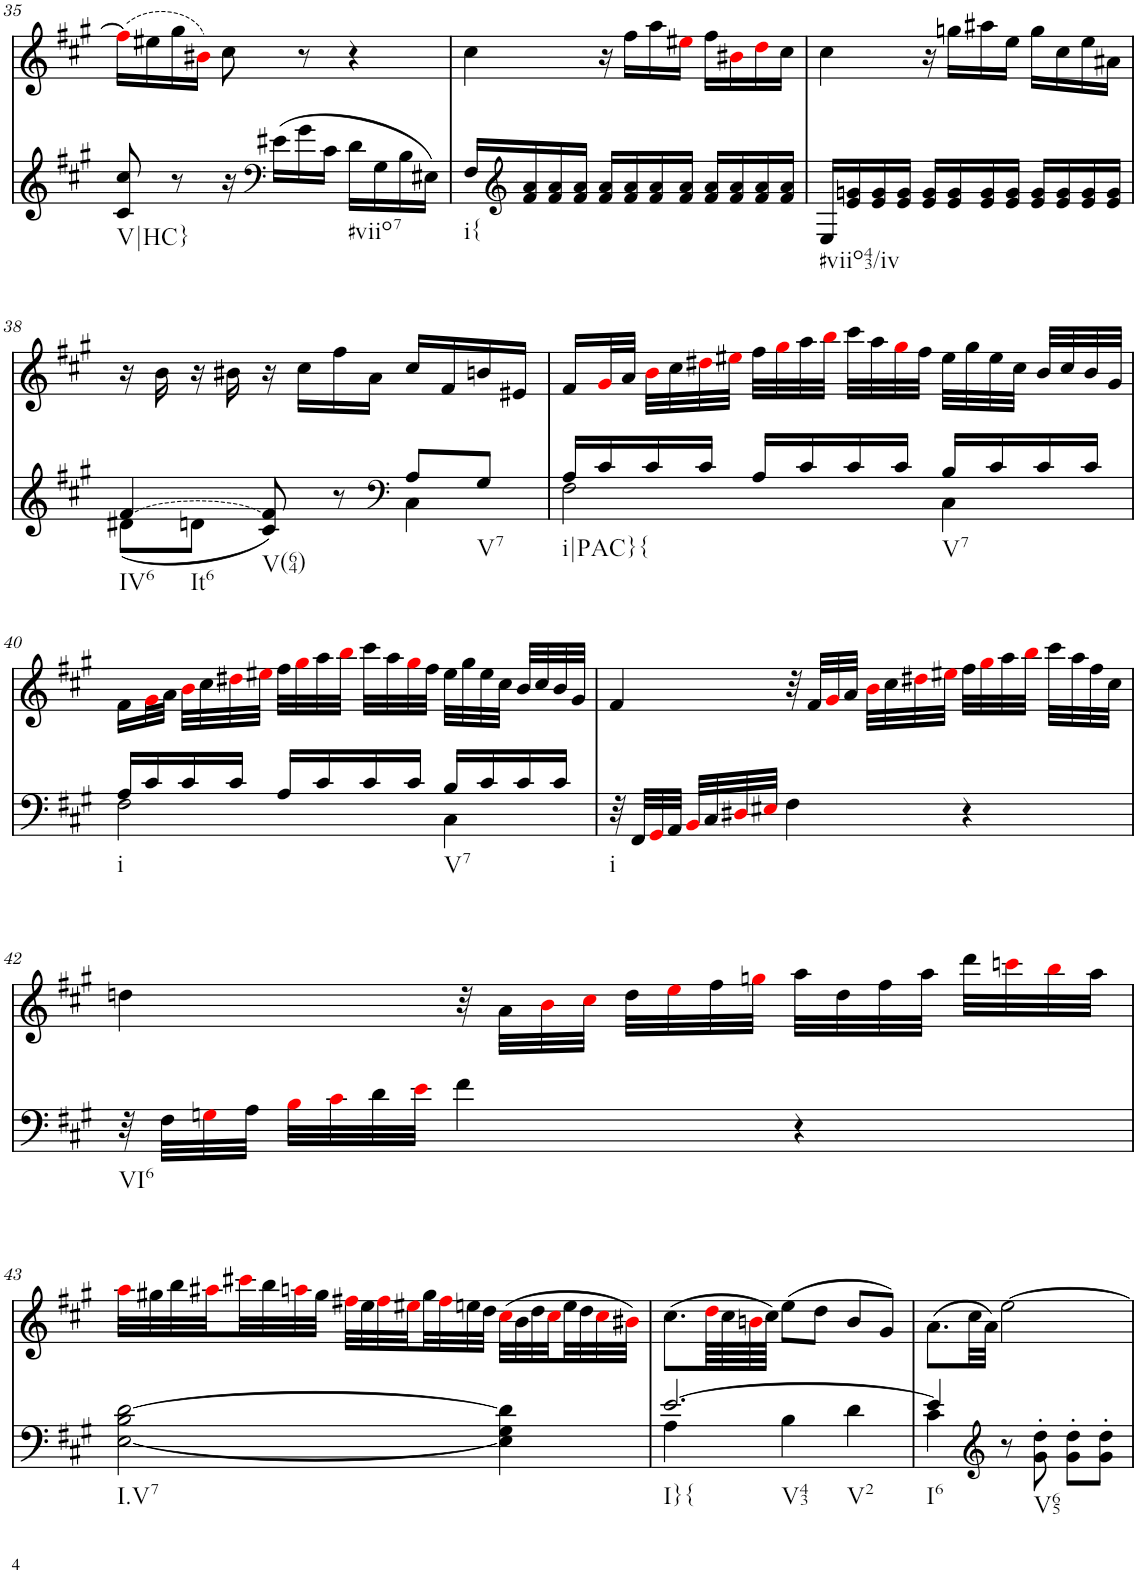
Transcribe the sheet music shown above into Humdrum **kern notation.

**kern	**kern
*part2	*part1
*staff2	*staff1
*I"Piano, unbenannt	*I"Piano, unbenannt
*I'Pno	*I'Pno
!!LO:PB:g=z
*clefG2	*clefG2
*k[f#c#g#]	*k[f#c#g#]
*M3/4	*M3/4
=35	=35
!LO:TX:b:t=V|HC}	!
8c#/ 8cc#/	(16ff#i\LL]
.	16ee#X\
8r	16gg#\
.	16b#Xi\JJ)
16r	8cc#\
*clefF4	*
(16e#X\LL	.
16g#\	8r
16c#\JJ	.
!LO:TX:b:t=#viio7	!
16d\LL	4r
16G#\	.
16B\	.
16E#X\JJ)	.
=36	=36
!LO:TX:b:t=i{	!
16F#/LL	4cc#\
*clefG2	*
16f#/ 16a/	.
16f#/ 16a/	.
16f#/ 16a/JJ	.
16f#/ 16a/LL	16r
16f#/ 16a/	16ff#\LL
16f#/ 16a/	16aa\
16f#/ 16a/JJ	16ee#Xi\JJ
16f#/ 16a/LL	16ff#\LL
16f#/ 16a/	16b#Xi\
16f#/ 16a/	16ddi\
16f#/ 16a/JJ	16cc#\JJ
=37	=37
!LO:TX:b:t=#viio43/iv	!
16E/LL	4cc#\
16e/ 16gn/	.
16e/ 16g/	.
16e/ 16g/JJ	.
16e/ 16g/LL	16r
16e/ 16g/	16ggn\LL
16e/ 16g/	16aa#X\
16e/ 16g/JJ	16ee\JJ
16e/ 16g/LL	16gg\LL
16e/ 16g/	16cc#\
16e/ 16g/	16ee\
16e/ 16g/JJ	16a#X\JJ
!!LO:LB:g=z
=38	=38
!LO:TX:b:t=IV6	!
!LO:TX:b:t=It6	!
!LO:T:dash	!
*^	*
[4f#/	8d#X\L	16r
.	.	16b\
.	8dn\J	16r
.	.	16b#X\
!LO:TX:b:t=V(64)	!	!
(8c#/ 8f#/]	4ryy	16r
.	.	16cc#\LL
8r	.	16ff#\
.	.	16a\JJ
*clefF4	*	*
8A/L	4C#\	16cc#/LL
.	.	16f#/
!LO:TX:b:t=V7	!	!
8G#/J	.	16bn/
.	.	16e#X/JJ
=39	=39	=39
!LO:TX:b:t=i|PAC}{	!	!
16A/LL	2F#\	16f#/LL
16c#/	.	32g#i/L
.	.	32a/JJJ
16c#/	.	32bi\LLL
.	.	32cc#\
16c#/JJ	.	32dd#Xi\
.	.	32ee#Xi\JJJ
16A/LL	.	32ff#\LLL
.	.	32gg#i\
16c#/	.	32aa\
.	.	32bbi\JJJ
16c#/	.	32ccc#\LLL
.	.	32aa\
16c#/JJ	.	32gg#i\
.	.	32ff#\JJJ
!LO:TX:b:t=V7	!	!
16B/LL	4C#\	32ee#\LLL
.	.	32gg#\
16c#/	.	32ee#\
.	.	32cc#\JJJ
16c#/	.	32b/LLL
.	.	32cc#/
16c#/JJ	.	32b/
.	.	32g#/JJJ
!!LO:LB:g=z
=40	=40	=40
!LO:TX:b:t=i	!	!
16A/LL	2F#\	16f#\LL
16c#/	.	32g#i\L
.	.	32a\JJJ
16c#/	.	32bi\LLL
.	.	32cc#\
16c#/JJ	.	32dd#Xi\
.	.	32ee#Xi\JJJ
16A/LL	.	32ff#\LLL
.	.	32gg#i\
16c#/	.	32aa\
.	.	32bbi\JJJ
16c#/	.	32ccc#\LLL
.	.	32aa\
16c#/JJ	.	32gg#i\
.	.	32ff#\JJJ
!LO:TX:b:t=V7	!	!
16B/LL	4C#\	32ee#\LLL
.	.	32gg#\
16c#/	.	32ee#\
.	.	32cc#\JJJ
16c#/	.	32b/LLL
.	.	32cc#/
16c#/JJ	.	32b/
.	.	32g#/JJJ
*v	*v	*
=41	=41
!LO:TX:b:t=i	!
32r	4f#/
32FF#/LLL	.
32GG#i/	.
32AA/JJJ	.
32BBi/LLL	.
32C#/	.
32D#Xi/	.
32E#Xi/JJJ	.
4F#\	32r
.	32f#/LLL
.	32g#i/
.	32a/JJJ
.	32bi\LLL
.	32cc#\
.	32dd#Xi\
.	32ee#Xi\JJJ
4r	32ff#\LLL
.	32gg#i\
.	32aa\
.	32bbi\JJJ
.	32ccc#\LLL
.	32aa\
.	32ff#\
.	32cc#\JJJ
!!LO:LB:g=z
=42	=42
!LO:TX:b:t=VI6	!
32r	4ddn\
32F#\LLL	.
32Gni\	.
32A\JJJ	.
32Bi\LLL	.
32c#i\	.
32d\	.
32ei\JJJ	.
4f#\	32r
.	32a\LLL
.	32bi\
.	32cc#i\JJJ
.	32dd\LLL
.	32eei\
.	32ff#\
.	32ggni\JJJ
4r	32aa\LLL
.	32dd\
.	32ff#\
.	32aa\JJJ
.	32ddd\LLL
.	32cccni\
.	32bbi\
.	32aa\JJJ
!!LO:LB:g=z
=43	=43
!LO:TX:b:t=I.V7	!
[2E\ 2B\ [2d\	32aai\LLL
.	32gg#X\
.	32bb\
.	32aa#Xi\
.	32ccc#Xi\
.	32bb\
.	32aani\
.	32gg#\JJJ
.	32ff#Xi\LLL
.	32ee\
.	32ff#i\
.	32ee#Xi\
.	32gg#\
.	32ff#i\
.	32een\
.	32dd\JJJ
4E\] 4G#\ 4d\]	(32cc#i\LLL
.	32b\
.	32dd\
.	32cc#i\
.	32ee\
.	32dd\
.	32cc#i\
.	32b#Xi\JJJ)
=44	=44
*^	*
!LO:TX:b:t=I}{	!	!
!LO:TX:b:t=V43	!	!
!LO:TX:b:t=V2	!	!
[2.e/	4A\	(8.cc#\L
.	.	64ddi\LLL
.	.	64cc#\
.	.	64bni\
.	.	64cc#\JJJJ)
.	4B\	(8ee\L
.	.	8dd\J
.	4d\	8b/L
.	.	8g#/J)
=45	=45	=45
!LO:TX:b:t=I6	!	!
4e/]	4c#\	(8.a\L
.	.	32cc#\LL
.	.	32a\JJJ)
*clefG2	*	*
8r	2ryy	[2ee\
!LO:TX:b:t=V65	!	!
8g#\' 8dd\'	.	.
8g#\' 8dd\'L	.	.
8g#\' 8dd\'J	.	.
*v	*v	*
=	=
*-	*-
